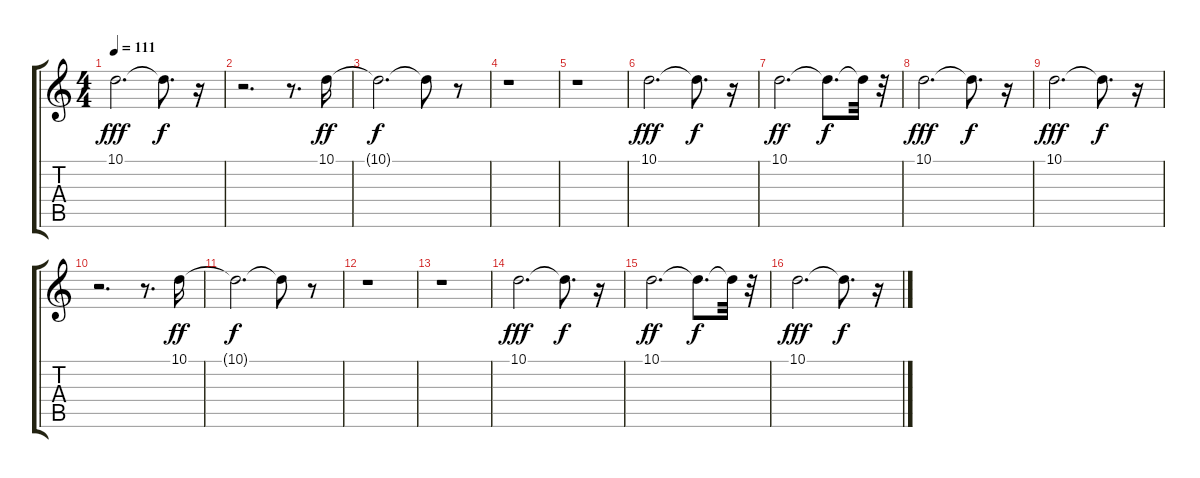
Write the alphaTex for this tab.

\track "" {instrument synthstrings1}
\staff {score tabs}
\tuning (E4 B3 G3 D3 A2 E2) {hide}
\ts (4 4)
\tempo 111
\clef g2
\ks c
10.1.2{d dy fff} 10.1{t}.8{d dy f} r.16 |
r.2{d} r.8{d} 10.1.16{dy ff} |
10.1{t}.2{d dy f} 10.1{t}.8 r.8 |
r.1 |
r.1 |
10.1.2{d dy fff} 10.1{t}.8{d dy f} r.16 |
10.1.2{d dy ff} 10.1{t}.8{d dy f} 10.1{t}.32 r.32 |
10.1.2{d dy fff} 10.1{t}.8{d dy f} r.16 |
10.1.2{d dy fff} 10.1{t}.8{d dy f} r.16 |
r.2{d} r.8{d} 10.1.16{dy ff} |
10.1{t}.2{d dy f} 10.1{t}.8 r.8 |
r.1 |
r.1 |
10.1.2{d dy fff} 10.1{t}.8{d dy f} r.16 |
10.1.2{d dy ff} 10.1{t}.8{d dy f} 10.1{t}.32 r.32 |
10.1.2{d dy fff} 10.1{t}.8{d dy f} r.16
